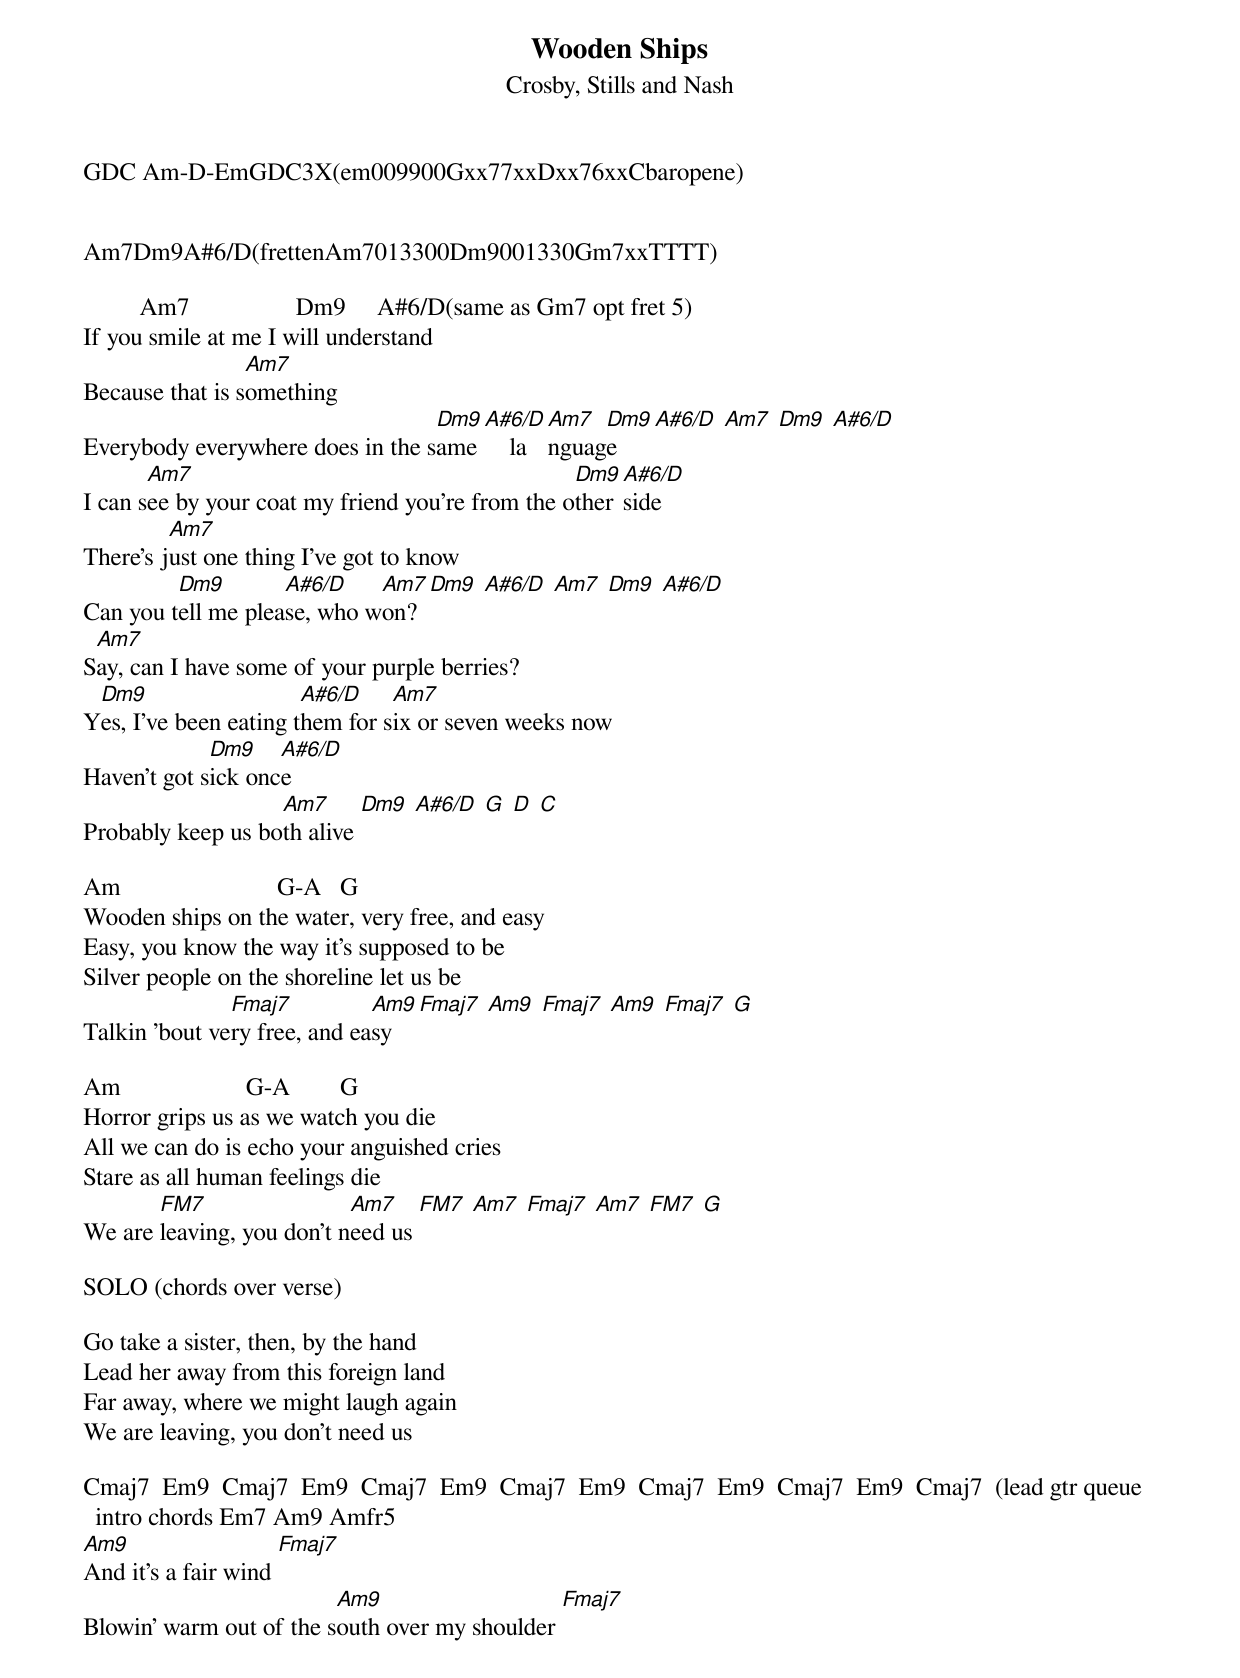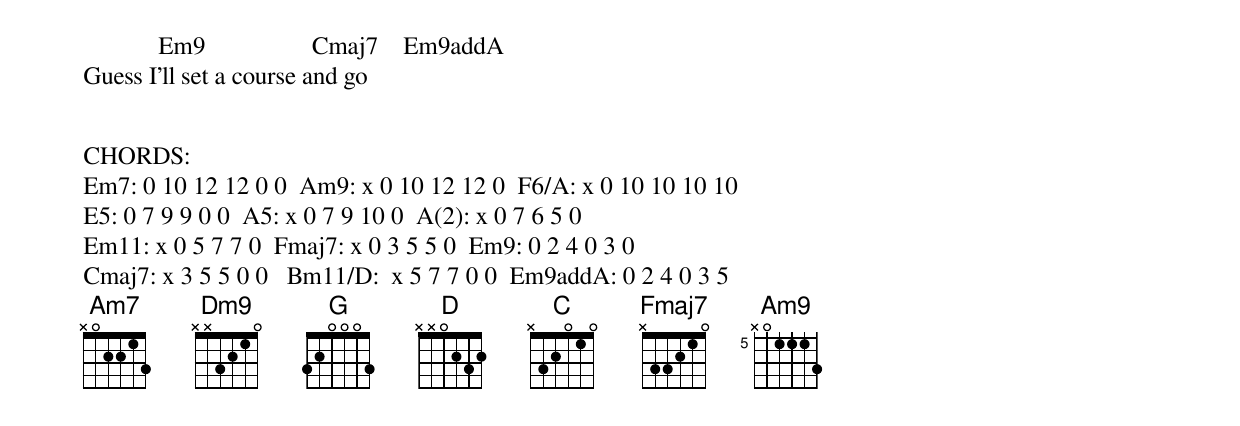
{title:Wooden Ships}
{subtitle:Crosby, Stills and Nash}
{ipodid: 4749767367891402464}
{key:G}

GDC Am-D-EmGDC3X(em009900Gxx77xxDxx76xxCbaropene)


Am7Dm9A#6/D(frettenAm7013300Dm9001330Gm7xxTTTT)

         Am7                 Dm9     A#6/D(same as Gm7 opt fret 5)
If you smile at me I will understand
Because that is s[Am7]omething
Everybody everywhere does in the s[Dm9]ame [A#6/D]    la[Am7]nguag[Dm9]e [A#6/D] [Am7] [Dm9] [A#6/D]
I can s[Am7]ee by your coat my friend you're from the o[Dm9]ther [A#6/D]side
There's j[Am7]ust one thing I've got to know
Can you t[Dm9]ell me plea[A#6/D]se, who w[Am7]on? [Dm9] [A#6/D] [Am7] [Dm9] [A#6/D]
S[Am7]ay, can I have some of your purple berries?
Y[Dm9]es, I've been eating t[A#6/D]hem for s[Am7]ix or seven weeks now
Haven't got s[Dm9]ick onc[A#6/D]e
Probably keep us bo[Am7]th alive [Dm9] [A#6/D] [G] [D] [C]

Am                         G-A   G
Wooden ships on the water, very free, and easy
Easy, you know the way it's supposed to be
Silver people on the shoreline let us be
Talkin 'bout ve[Fmaj7]ry free, and ea[Am9]sy [Fmaj7] [Am9] [Fmaj7] [Am9] [Fmaj7] [G]

Am                    G-A        G
Horror grips us as we watch you die
All we can do is echo your anguished cries
Stare as all human feelings die
We are [FM7]leaving, you don't n[Am7]eed us [FM7] [Am7] [Fmaj7] [Am7] [FM7] [G]

SOLO (chords over verse)

Go take a sister, then, by the hand
Lead her away from this foreign land
Far away, where we might laugh again
We are leaving, you don't need us

Cmaj7  Em9  Cmaj7  Em9  Cmaj7  Em9  Cmaj7  Em9  Cmaj7  Em9  Cmaj7  Em9  Cmaj7  (lead gtr queue  intro chords Em7 Am9 Amfr5
[Am9]And it's a fair wind [Fmaj7]
Blowin' warm out of the s[Am9]outh over my shoulder [Fmaj7]
            Em9                 Cmaj7    Em9addA
Guess I'll set a course and go


CHORDS:
Em7: 0 10 12 12 0 0  Am9: x 0 10 12 12 0  F6/A: x 0 10 10 10 10
E5: 0 7 9 9 0 0  A5: x 0 7 9 10 0  A(2): x 0 7 6 5 0
Em11: x 0 5 7 7 0  Fmaj7: x 0 3 5 5 0  Em9: 0 2 4 0 3 0
Cmaj7: x 3 5 5 0 0   Bm11/D:  x 5 7 7 0 0  Em9addA: 0 2 4 0 3 5
